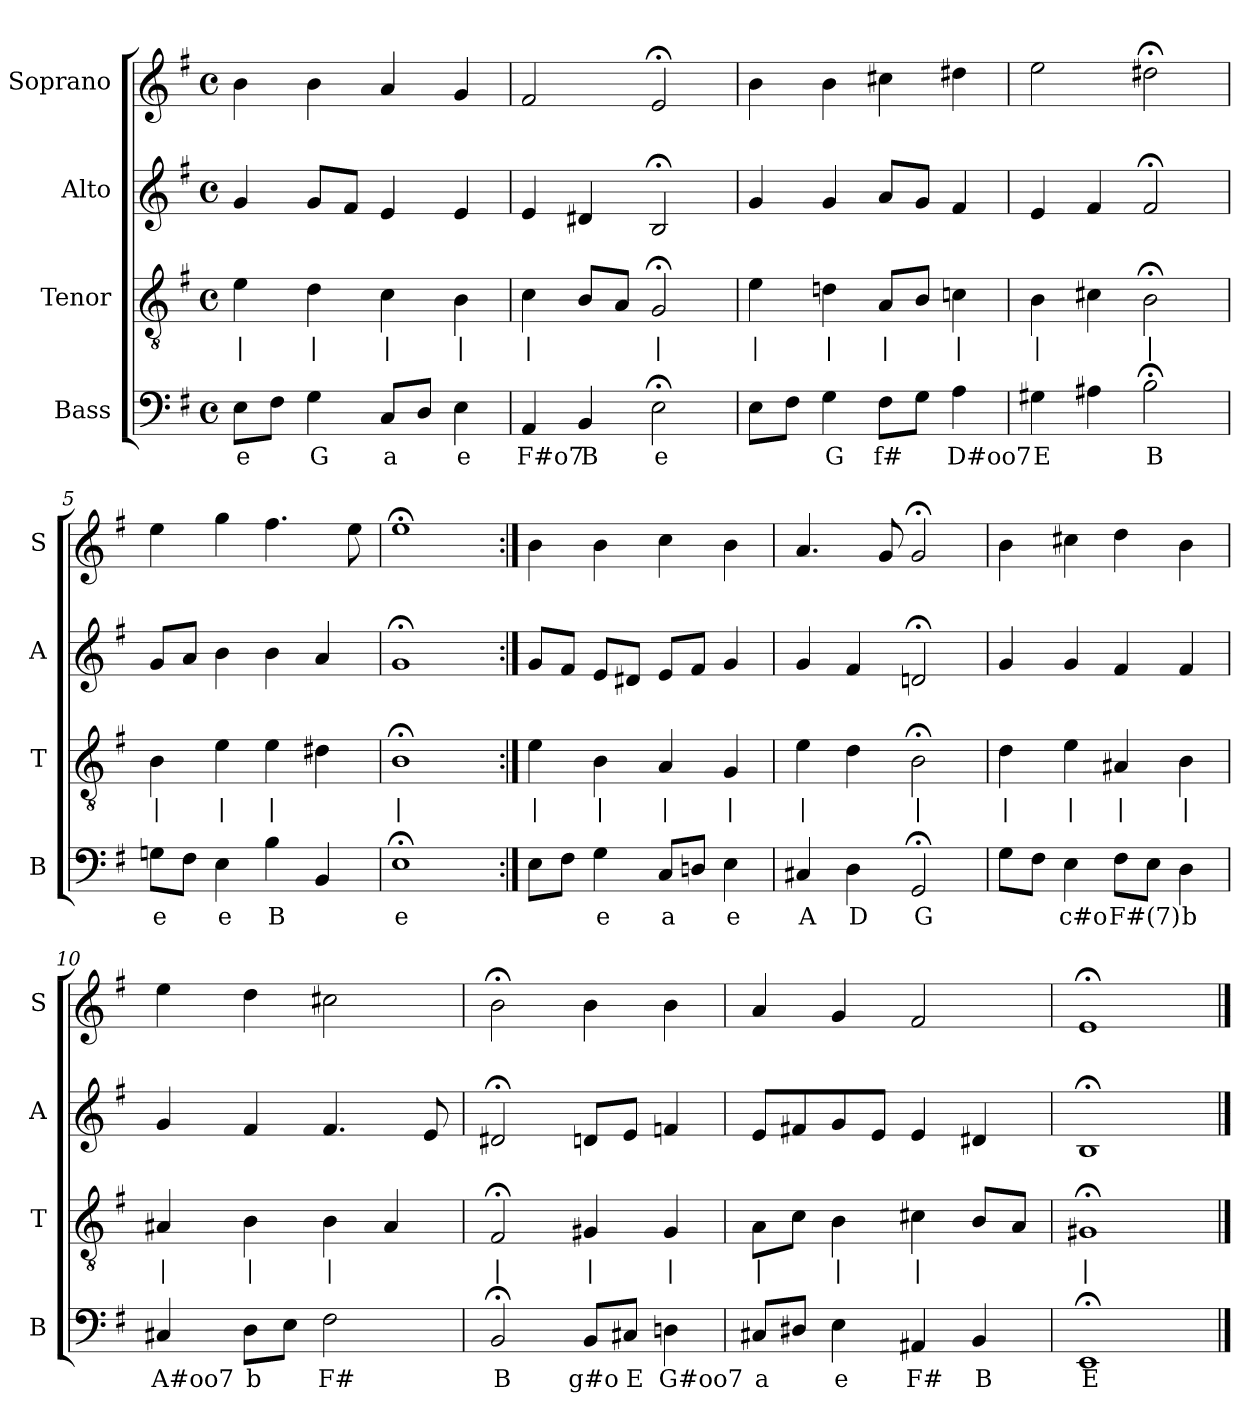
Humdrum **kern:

**kern	**text	**kern	**text	**kern	**kern
*part4	*part4	*part3	*part3	*part2	*part1
*staff4	*staff4	*staff3	*staff3	*staff2	*staff1
*I"Bass	*	*I"Tenor	*	*I"Alto	*I"Soprano
*I'B	*	*I'T	*	*I'A	*I'S
*clefF4	*	*clefGv2	*	*clefG2	*clefG2
*k[f#]	*	*k[f#]	*	*k[f#]	*k[f#]
*e:	*	*e:	*	*e:	*e:
*M4/4	*	*M4/4	*	*M4/4	*M4/4
*met(c)	*	*met(c)	*	*met(c)	*met(c)
*MM100	*	*MM100	*	*MM100	*MM100
=1	=1	=1	=1	=1	=1
8EL	e	4e	|	4g	4b
8F#J	.	.	.	.	.
4G	G	4d	|	8gL	4b
.	.	.	.	8f#J	.
8CL	a	4c	|	4e	4a
8DJ	.	.	.	.	.
4E	e	4B	|	4e	4g
=2	=2	=2	=2	=2	=2
4AA	F#o7	4c	|	4e	2f#
4BB	B	8BL	.	4d#X	.
.	.	8AJ	.	.	.
2E;<	e	2G;<	|	2B;<	2e;<
=3	=3	=3	=3	=3	=3
8EL	.	4e	|	4g	4b
8F#J	.	.	.	.	.
4G	G	4dn	|	4g	4b
8F#L	f#	8AL	|	8aL	4cc#X
8GJ	.	8BJ	.	8gJ	.
4A	D#oo7	4cn	|	4f#	4dd#X
=4	=4	=4	=4	=4	=4
4G#X	E	4B	|	4e	2ee
4A#X	.	4c#X	.	4f#	.
2B;<	B	2B;<	|	2f#;<	2dd#X;<
=5	=5	=5	=5	=5	=5
8GnL	e	4B	|	8gL	4ee
8F#J	.	.	.	8aJ	.
4E	e	4e	|	4b	4gg
4B	B	4e	|	4b	4.ff#
4BB	.	4d#X	.	4a	.
.	.	.	.	.	8ee
=6	=6	=6	=6	=6	=6
1E;<	e	1B;<	|	1g;<	1ee;<
=7:|!	=7:|!	=7:|!	=7:|!	=7:|!	=7:|!
8EL	.	4e	|	8gL	4b
8F#J	.	.	.	8f#J	.
4G	e	4B	|	8eL	4b
.	.	.	.	8d#XJ	.
8CL	a	4A	|	8eL	4cc
8DnJ	.	.	.	8f#J	.
4E	e	4G	|	4g	4b
=8	=8	=8	=8	=8	=8
4C#X	A	4e	|	4g	4.a
4D	D	4d	.	4f#	.
.	.	.	.	.	8g
2GG;<	G	2B;<	|	2dn;<	2g;<
=9	=9	=9	=9	=9	=9
8GL	.	4d	|	4g	4b
8F#J	.	.	.	.	.
4E	c#o	4e	|	4g	4cc#X
8F#L	F#(7)	4A#X	|	4f#	4dd
8EJ	.	.	.	.	.
4D	b	4B	|	4f#	4b
=10	=10	=10	=10	=10	=10
4C#X	A#oo7	4A#X	|	4g	4ee
8DL	b	4B	|	4f#	4dd
8EJ	.	.	.	.	.
2F#	F#	4B	|	4.f#	2cc#X
.	.	4A#	.	.	.
.	.	.	.	8e	.
=11	=11	=11	=11	=11	=11
2BB;<	B	2F#;<	|	2d#X;<	2b;<
8BBL	g#o	4G#X	|	8dnL	4b
8C#XJ	E	.	.	8eJ	.
4Dn	G#oo7	4G#	|	4fn	4b
=12	=12	=12	=12	=12	=12
8C#XL	a	8AL	|	8eL	4a
8D#XJ	.	8cJ	.	8f#X	.
4E	e	4B	|	8g	4g
.	.	.	.	8eJ	.
4AA#X	F#	4c#X	|	4e	2f#
4BB	B	8BL	.	4d#X	.
.	.	8AJ	.	.	.
=13	=13	=13	=13	=13	=13
1EE;<	E	1G#X;<	|	1B;<	1e;<
==	==	==	==	==	==
*-	*-	*-	*-	*-	*-
